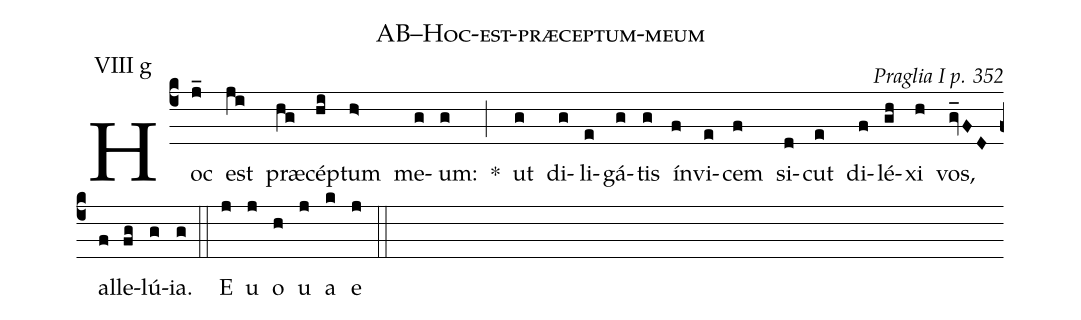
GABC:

name: AB--Hoc-est-præceptum-meum ;
commentary: Praglia I p. 352;
annotation: VIII g;
%%
(c4) Hoc(j_) est(ji) pr<sp>ae</sp>(hg)cép(hi)tum(h>) me(g)um:(g) *(;) ut(g) di(g)li(e)gá(g)tis(g) ín(f)vi(e)cem(f) si(d)cut(e) di(f)lé(gh)xi(h) vos,(gv_FD) al(f)le(fg)lú(g)ia.(g) (::) E(j) u(j) o(h) u(j) a(k) e(j) (::)
